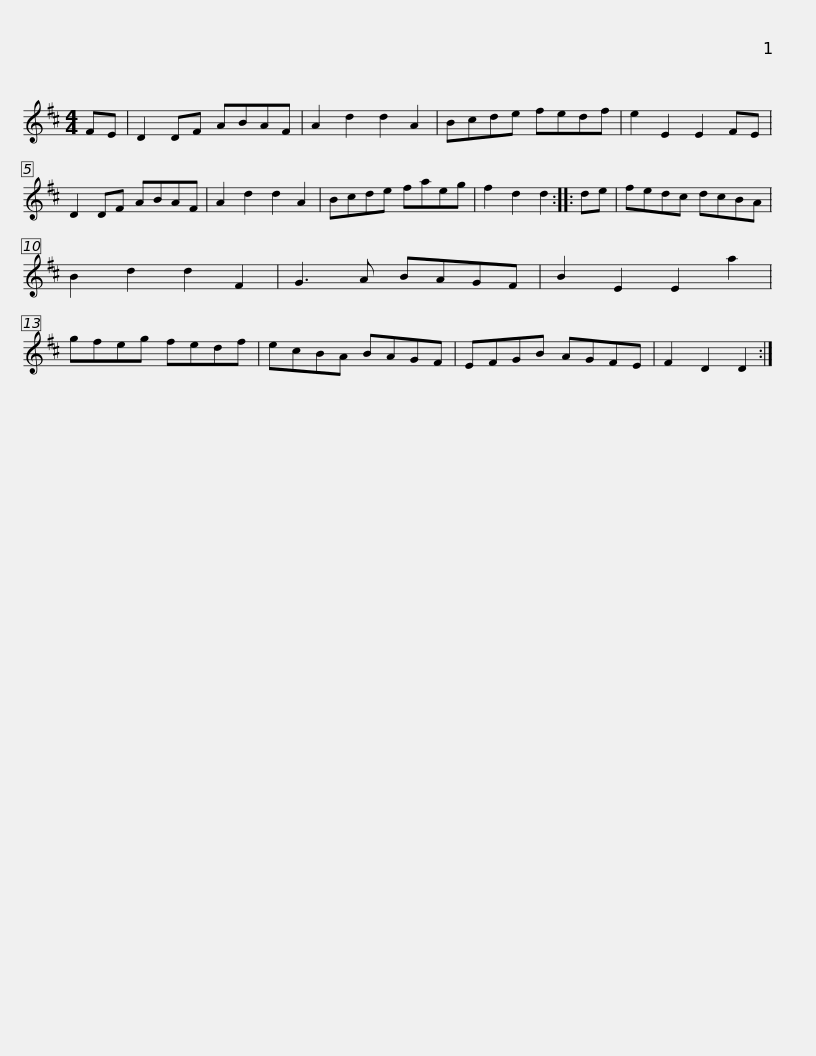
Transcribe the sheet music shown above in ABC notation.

X:1
L:1/8
M:4/4
I:linebreak $
K:D
V:1 treble
V:1
 FE | D2 DF ABAF | A2 d2 d2 A2 | Bcde fedf | e2 E2 E2 FE | %5
 D2 DF ABAF | A2 d2 d2 A2 |$ Bcde faeg | f2 d2 d2 :: de | %10
 fedc dcBA | B2 d2 d2 F2 | G3 A BAGF | B2 E2 E2 a2 |$ gfeg fedf | %15
 ecBA BAGF | EFGB AGFE | F2 D2 D2 :| %18
